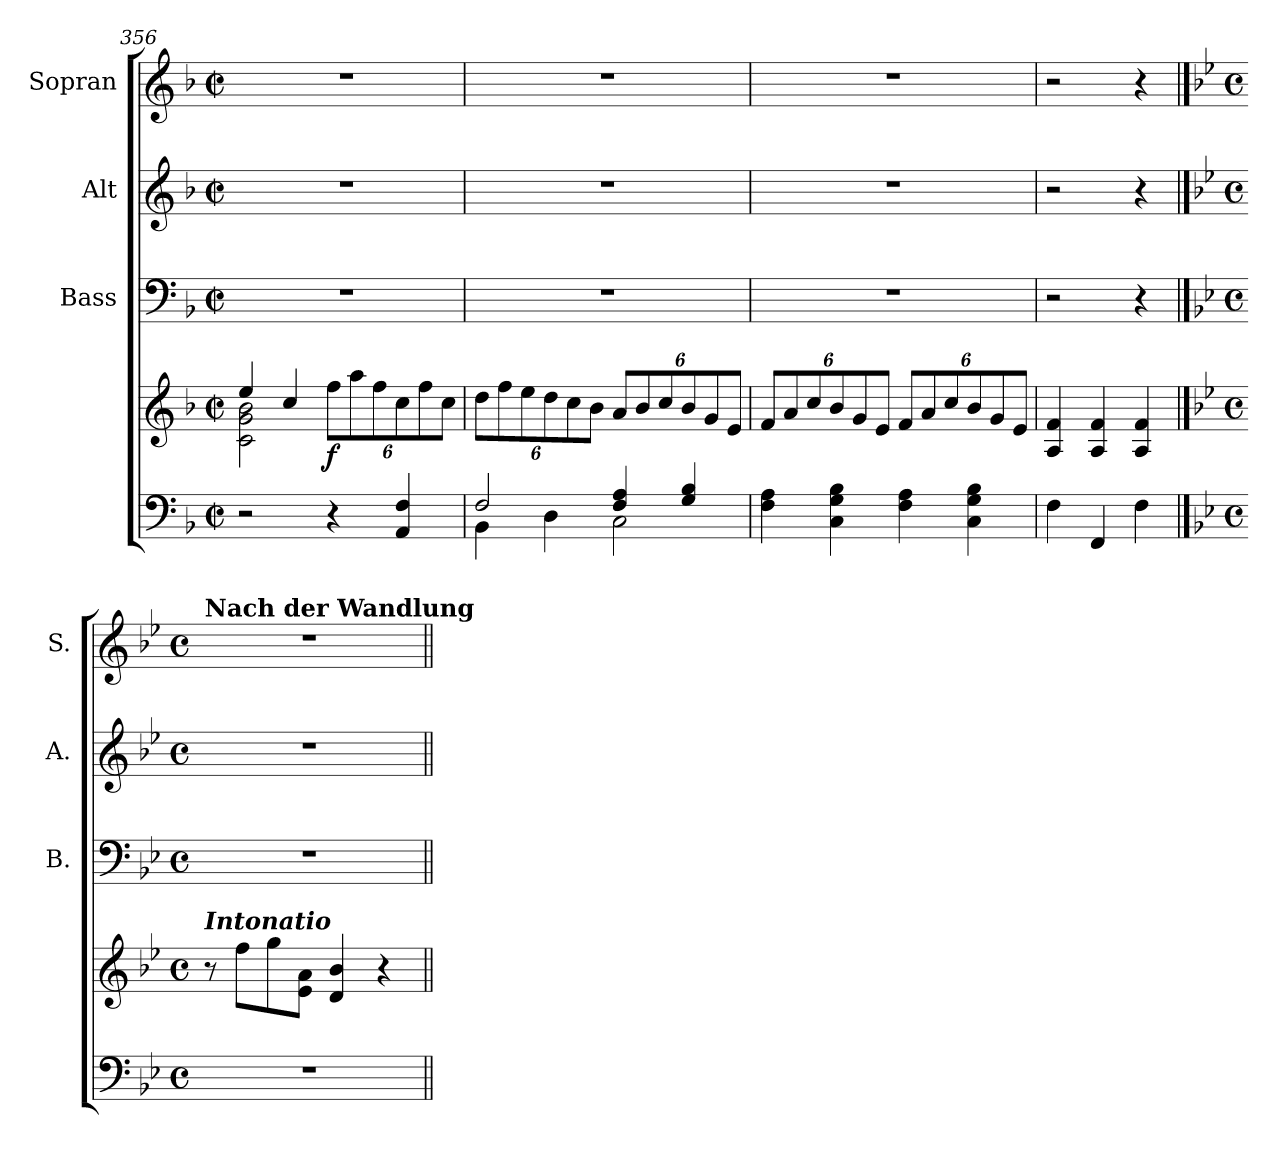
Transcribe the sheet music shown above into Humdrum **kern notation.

**kern	**kern	**dynam	**kern	**kern	**kern
*part4	*part4	*part4	*part3	*part2	*part1
*staff5	*staff4	*staff4/5	*staff3	*staff2	*staff1
*	*	*	*I"Bass	*I"Alt	*I"Sopran
*	*	*	*I'B.	*I'A.	*I'S.
*clefF4	*clefG2	*	*clefF4	*clefG2	*clefG2
*k[b-]	*k[b-]	*	*k[b-]	*k[b-]	*k[b-]
*F:	*F:	*	*F:	*F:	*F:
*M2/2	*M2/2	*	*M2/2	*M2/2	*M2/2
*met(c|)	*met(c|)	*	*met(c|)	*met(c|)	*met(c|)
=356	=356	=356	=356	=356	=356
*	*^	*	*	*	*
2r	4ee/	2c\ 2g\ 2b-\	.	1r	1r	1r
.	4cc/	.	.	.	.	.
!	!	!	!LO:DY:b	!	!	!
4r	12ff\L	2ryy	f	.	.	.
.	12aa\	.	.	.	.	.
.	12ff\	.	.	.	.	.
4AA/ 4F/	12cc\	.	.	.	.	.
.	12ff\	.	.	.	.	.
.	12cc\J	.	.	.	.	.
*	*v	*v	*	*	*	*
=357	=357	=357	=357	=357	=357
*^	*	*	*	*	*
2F/	4BB-\	12dd\L	.	1r	1r	1r
.	.	12ff\	.	.	.	.
.	.	12ee\	.	.	.	.
.	4D\	12dd\	.	.	.	.
.	.	12cc\	.	.	.	.
.	.	12b-\J	.	.	.	.
4F/ 4A/	2C\	12a/L	.	.	.	.
.	.	12b-/	.	.	.	.
.	.	12cc/	.	.	.	.
4G/ 4B-/	.	12b-/	.	.	.	.
.	.	12g/	.	.	.	.
.	.	12e/J	.	.	.	.
*v	*v	*	*	*	*	*
=358	=358	=358	=358	=358	=358
4F\ 4A\	12f/L	.	1r	1r	1r
.	12a/	.	.	.	.
.	12cc/	.	.	.	.
4C\ 4G\ 4B-\	12b-/	.	.	.	.
.	12g/	.	.	.	.
.	12e/J	.	.	.	.
4F\ 4A\	12f/L	.	.	.	.
.	12a/	.	.	.	.
.	12cc/	.	.	.	.
4C\ 4G\ 4B-\	12b-/	.	.	.	.
.	12g/	.	.	.	.
.	12e/J	.	.	.	.
=359	=359	=359	=359	=359	=359
4F\	4A/ 4f/	.	2r	2r	2r
4FF/	4A/ 4f/	.	.	.	.
4F\	4A/ 4f/	.	4r	4r	4r
!!LO:LB:g=z
==360	==360	==360	==360	==360	==360
*k[b-e-]	*k[b-e-]	*	*k[b-e-]	*k[b-e-]	*k[b-e-]
*B-:	*B-:	*	*B-:	*B-:	*B-:
*M4/4	*M4/4	*	*M4/4	*M4/4	*M4/4
*met(c)	*met(c)	*	*met(c)	*met(c)	*met(c)
!	!	!	!	!	!LO:TX:a:B:t=Nach der Wandlung
!	!LO:TX:a:Bi:t=Intonatio	!	!	!	!
1r	8r	.	1r	1r	1r
.	8ff\L	.	.	.	.
.	8gg\	.	.	.	.
.	8e-\ 8a\J	.	.	.	.
.	4d/ 4b-/	.	.	.	.
.	4r	.	.	.	.
=||	=||	=||	=||	=||	=||
*-	*-	*-	*-	*-	*-
